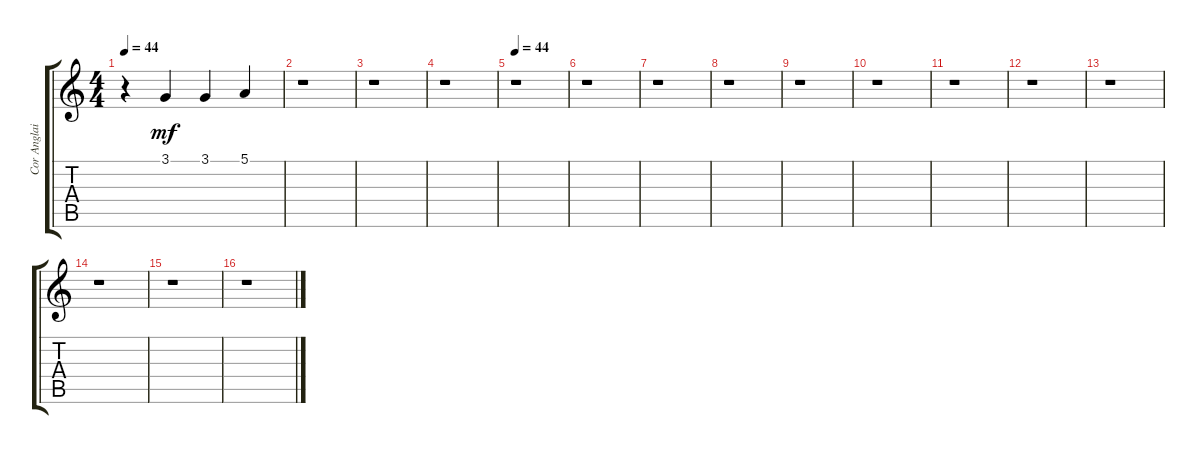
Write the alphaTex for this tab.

\track ("Cor Anglais" "Cor Anglai") {instrument englishhorn}
\staff {score tabs}
\tuning (E4 B3 G3 D3 A2 E2) {hide}
\ts (4 4)
\tempo 44
\clef g2
\ks c
r.4{dy mp} 3.1.4{dy mf} 3.1.4 5.1.4 |
r.1 |
r.1 |
r.1 |
\tempo 44
r.1 |
r.1 |
r.1 |
r.1 |
r.1 |
r.1 |
r.1 |
r.1 |
r.1 |
r.1 |
r.1 |
r.1
